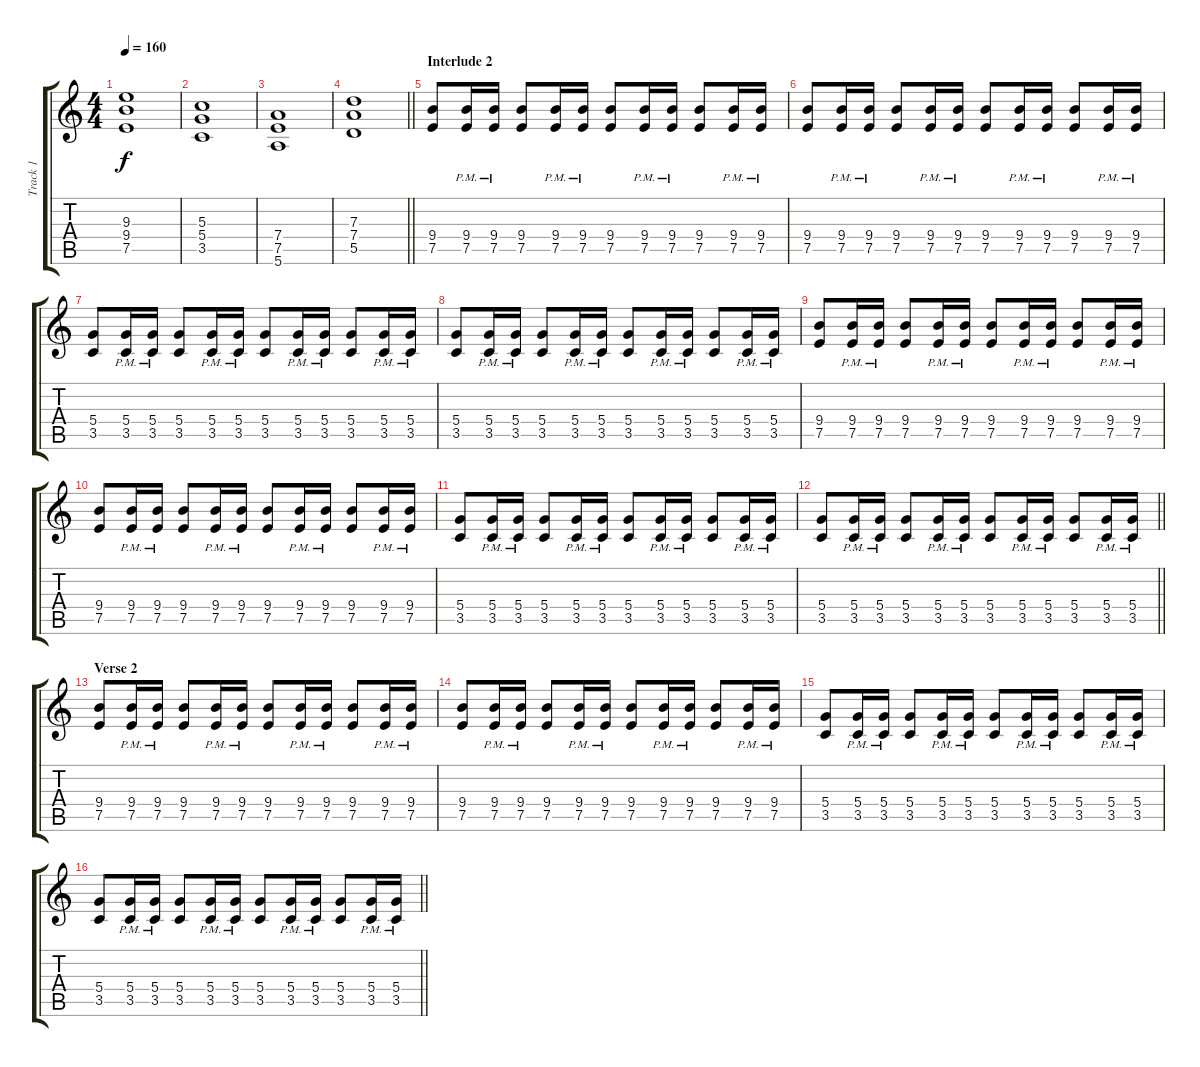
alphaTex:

\track ("Track 1" "Track 1") {instrument overdrivenguitar}
\staff {score tabs}
\tuning (E4 B3 G3 D3 A2 E2) {hide}
\ts (4 4)
\tempo 160
\clef g2
\ks c
(9.3 9.4 7.5).1{dy f} |
(5.3 5.4 3.5).1 |
(7.4 7.5 5.6).1 |
\barLineRight lightlight
(7.3 7.4 5.5).1 |
\section ("" "Interlude 2")
(9.4 7.5).8 (9.4{pm} 7.5{pm}).16 (9.4{pm} 7.5{pm}).16 (9.4 7.5).8 (9.4{pm} 7.5{pm}).16 (9.4{pm} 7.5{pm}).16 (9.4 7.5).8 (9.4{pm} 7.5{pm}).16 (9.4{pm} 7.5{pm}).16 (9.4 7.5).8 (9.4{pm} 7.5{pm}).16 (9.4{pm} 7.5{pm}).16 |
(9.4 7.5).8 (9.4{pm} 7.5{pm}).16 (9.4{pm} 7.5{pm}).16 (9.4 7.5).8 (9.4{pm} 7.5{pm}).16 (9.4{pm} 7.5{pm}).16 (9.4 7.5).8 (9.4{pm} 7.5{pm}).16 (9.4{pm} 7.5{pm}).16 (9.4 7.5).8 (9.4{pm} 7.5{pm}).16 (9.4{pm} 7.5{pm}).16 |
(5.4 3.5).8 (5.4{pm} 3.5{pm}).16 (5.4{pm} 3.5{pm}).16 (5.4 3.5).8 (5.4{pm} 3.5{pm}).16 (5.4{pm} 3.5{pm}).16 (5.4 3.5).8 (5.4{pm} 3.5{pm}).16 (5.4{pm} 3.5{pm}).16 (5.4 3.5).8 (5.4{pm} 3.5{pm}).16 (5.4{pm} 3.5{pm}).16 |
(5.4 3.5).8 (5.4{pm} 3.5{pm}).16 (5.4{pm} 3.5{pm}).16 (5.4 3.5).8 (5.4{pm} 3.5{pm}).16 (5.4{pm} 3.5{pm}).16 (5.4 3.5).8 (5.4{pm} 3.5{pm}).16 (5.4{pm} 3.5{pm}).16 (5.4 3.5).8 (5.4{pm} 3.5{pm}).16 (5.4{pm} 3.5{pm}).16 |
(9.4 7.5).8 (9.4{pm} 7.5{pm}).16 (9.4{pm} 7.5{pm}).16 (9.4 7.5).8 (9.4{pm} 7.5{pm}).16 (9.4{pm} 7.5{pm}).16 (9.4 7.5).8 (9.4{pm} 7.5{pm}).16 (9.4{pm} 7.5{pm}).16 (9.4 7.5).8 (9.4{pm} 7.5{pm}).16 (9.4{pm} 7.5{pm}).16 |
(9.4 7.5).8 (9.4{pm} 7.5{pm}).16 (9.4{pm} 7.5{pm}).16 (9.4 7.5).8 (9.4{pm} 7.5{pm}).16 (9.4{pm} 7.5{pm}).16 (9.4 7.5).8 (9.4{pm} 7.5{pm}).16 (9.4{pm} 7.5{pm}).16 (9.4 7.5).8 (9.4{pm} 7.5{pm}).16 (9.4{pm} 7.5{pm}).16 |
(5.4 3.5).8 (5.4{pm} 3.5{pm}).16 (5.4{pm} 3.5{pm}).16 (5.4 3.5).8 (5.4{pm} 3.5{pm}).16 (5.4{pm} 3.5{pm}).16 (5.4 3.5).8 (5.4{pm} 3.5{pm}).16 (5.4{pm} 3.5{pm}).16 (5.4 3.5).8 (5.4{pm} 3.5{pm}).16 (5.4{pm} 3.5{pm}).16 |
\barLineRight lightlight
(5.4 3.5).8 (5.4{pm} 3.5{pm}).16 (5.4{pm} 3.5{pm}).16 (5.4 3.5).8 (5.4{pm} 3.5{pm}).16 (5.4{pm} 3.5{pm}).16 (5.4 3.5).8 (5.4{pm} 3.5{pm}).16 (5.4{pm} 3.5{pm}).16 (5.4 3.5).8 (5.4{pm} 3.5{pm}).16 (5.4{pm} 3.5{pm}).16 |
\section ("" "Verse 2")
(9.4 7.5).8 (9.4{pm} 7.5{pm}).16 (9.4{pm} 7.5{pm}).16 (9.4 7.5).8 (9.4{pm} 7.5{pm}).16 (9.4{pm} 7.5{pm}).16 (9.4 7.5).8 (9.4{pm} 7.5{pm}).16 (9.4{pm} 7.5{pm}).16 (9.4 7.5).8 (9.4{pm} 7.5{pm}).16 (9.4{pm} 7.5{pm}).16 |
(9.4 7.5).8 (9.4{pm} 7.5{pm}).16 (9.4{pm} 7.5{pm}).16 (9.4 7.5).8 (9.4{pm} 7.5{pm}).16 (9.4{pm} 7.5{pm}).16 (9.4 7.5).8 (9.4{pm} 7.5{pm}).16 (9.4{pm} 7.5{pm}).16 (9.4 7.5).8 (9.4{pm} 7.5{pm}).16 (9.4{pm} 7.5{pm}).16 |
(5.4 3.5).8 (5.4{pm} 3.5{pm}).16 (5.4{pm} 3.5{pm}).16 (5.4 3.5).8 (5.4{pm} 3.5{pm}).16 (5.4{pm} 3.5{pm}).16 (5.4 3.5).8 (5.4{pm} 3.5{pm}).16 (5.4{pm} 3.5{pm}).16 (5.4 3.5).8 (5.4{pm} 3.5{pm}).16 (5.4{pm} 3.5{pm}).16 |
\barLineRight lightlight
(5.4 3.5).8 (5.4{pm} 3.5{pm}).16 (5.4{pm} 3.5{pm}).16 (5.4 3.5).8 (5.4{pm} 3.5{pm}).16 (5.4{pm} 3.5{pm}).16 (5.4 3.5).8 (5.4{pm} 3.5{pm}).16 (5.4{pm} 3.5{pm}).16 (5.4 3.5).8 (5.4{pm} 3.5{pm}).16 (5.4{pm} 3.5{pm}).16
